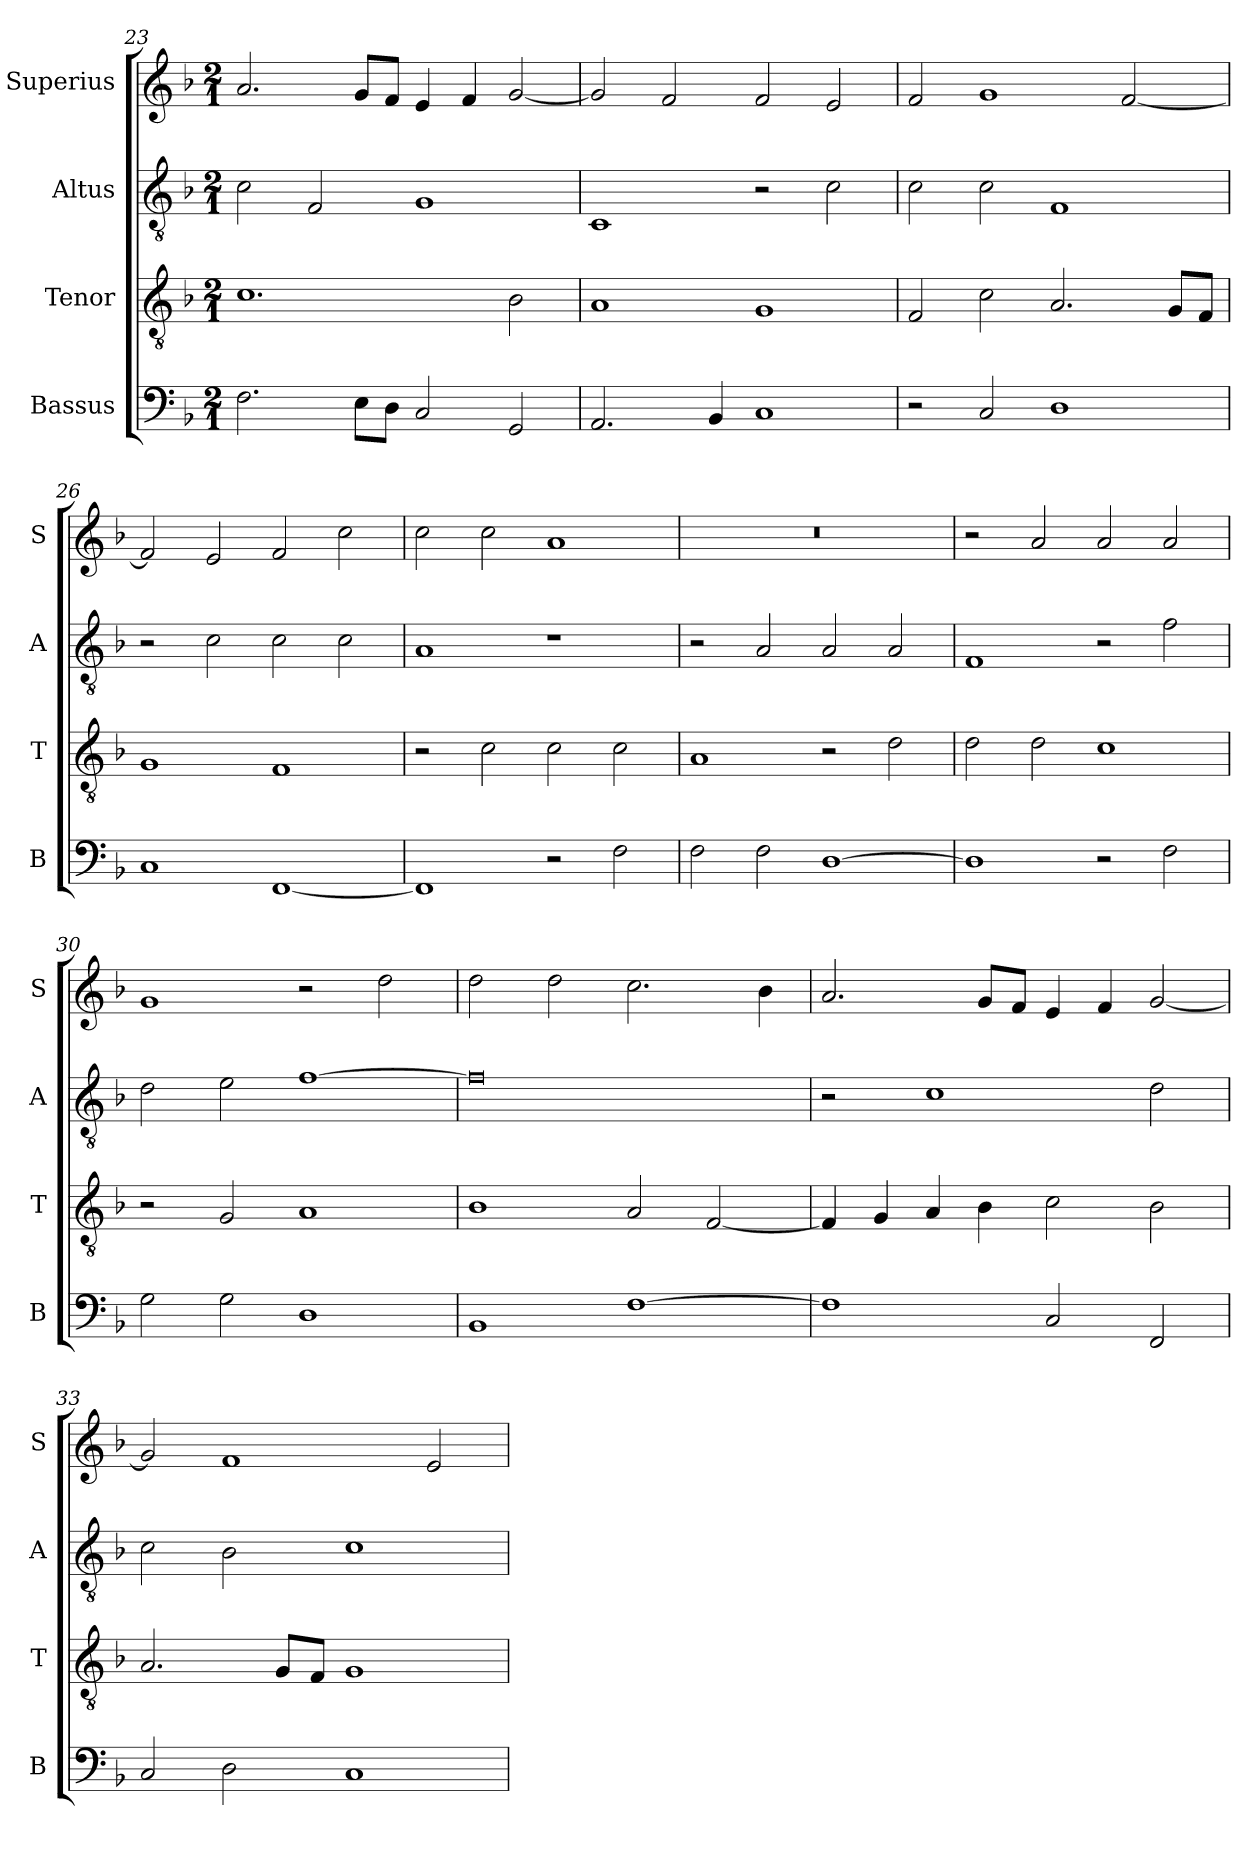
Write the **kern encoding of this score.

**kern	**kern	**kern	**kern
*part4	*part3	*part2	*part1
*staff4	*staff3	*staff2	*staff1
*I"Bassus	*I"Tenor	*I"Altus	*I"Superius
*I'B	*I'T	*I'A	*I'S
*clefF4	*clefGv2	*clefGv2	*clefG2
*k[b-]	*k[b-]	*k[b-]	*k[b-]
*M2/1	*M2/1	*M2/1	*M2/1
=23	=23	=23	=23
2.F	1.c	2c	2.a
.	.	2F	.
8EL	.	.	8gL
8DJ	.	.	8fJ
2C	.	1G	4e
.	.	.	4f
2GG	2B-	.	[2g
=24	=24	=24	=24
2.AA	1A	1C	2g]
.	.	.	2f
4BB-	.	.	.
1C	1G	2r	2f
.	.	2c	2e
=25	=25	=25	=25
2r	2F	2c	2f
2C	2c	2c	1g
1D	2.A	1F	.
.	.	.	[2f
.	8GL	.	.
.	8FJ	.	.
=26	=26	=26	=26
1C	1G	2r	2f]
.	.	2c	2e
[1FF	1F	2c	2f
.	.	2c	2cc
=27	=27	=27	=27
1FF]	2r	1A	2cc
.	2c	.	2cc
2r	2c	1r	1a
2F	2c	.	.
=28	=28	=28	=28
2F	1A	2r	0r
2F	.	2A	.
[1D	2r	2A	.
.	2d	2A	.
=29	=29	=29	=29
1D]	2d	1F	2r
.	2d	.	2a
2r	1c	2r	2a
2F	.	2f	2a
=30	=30	=30	=30
2G	2r	2d	1g
2G	2G	2e	.
1D	1A	[1f	2r
.	.	.	2dd
=31	=31	=31	=31
1BB-	1B-	0f]	2dd
.	.	.	2dd
[1F	2A	.	2.cc
.	[2F	.	.
.	.	.	4b-
=32	=32	=32	=32
1F]	4F]	2r	2.a
.	4G	.	.
.	4A	1c	.
.	4B-	.	8gL
.	.	.	8fJ
2C	2c	.	4e
.	.	.	4f
2FF	2B-	2d	[2g
=33	=33	=33	=33
2C	2.A	2c	2g]
2D	.	2B-	1f
.	8GL	.	.
.	8FJ	.	.
1C	1G	1c	.
.	.	.	2e
=	=	=	=
*-	*-	*-	*-
